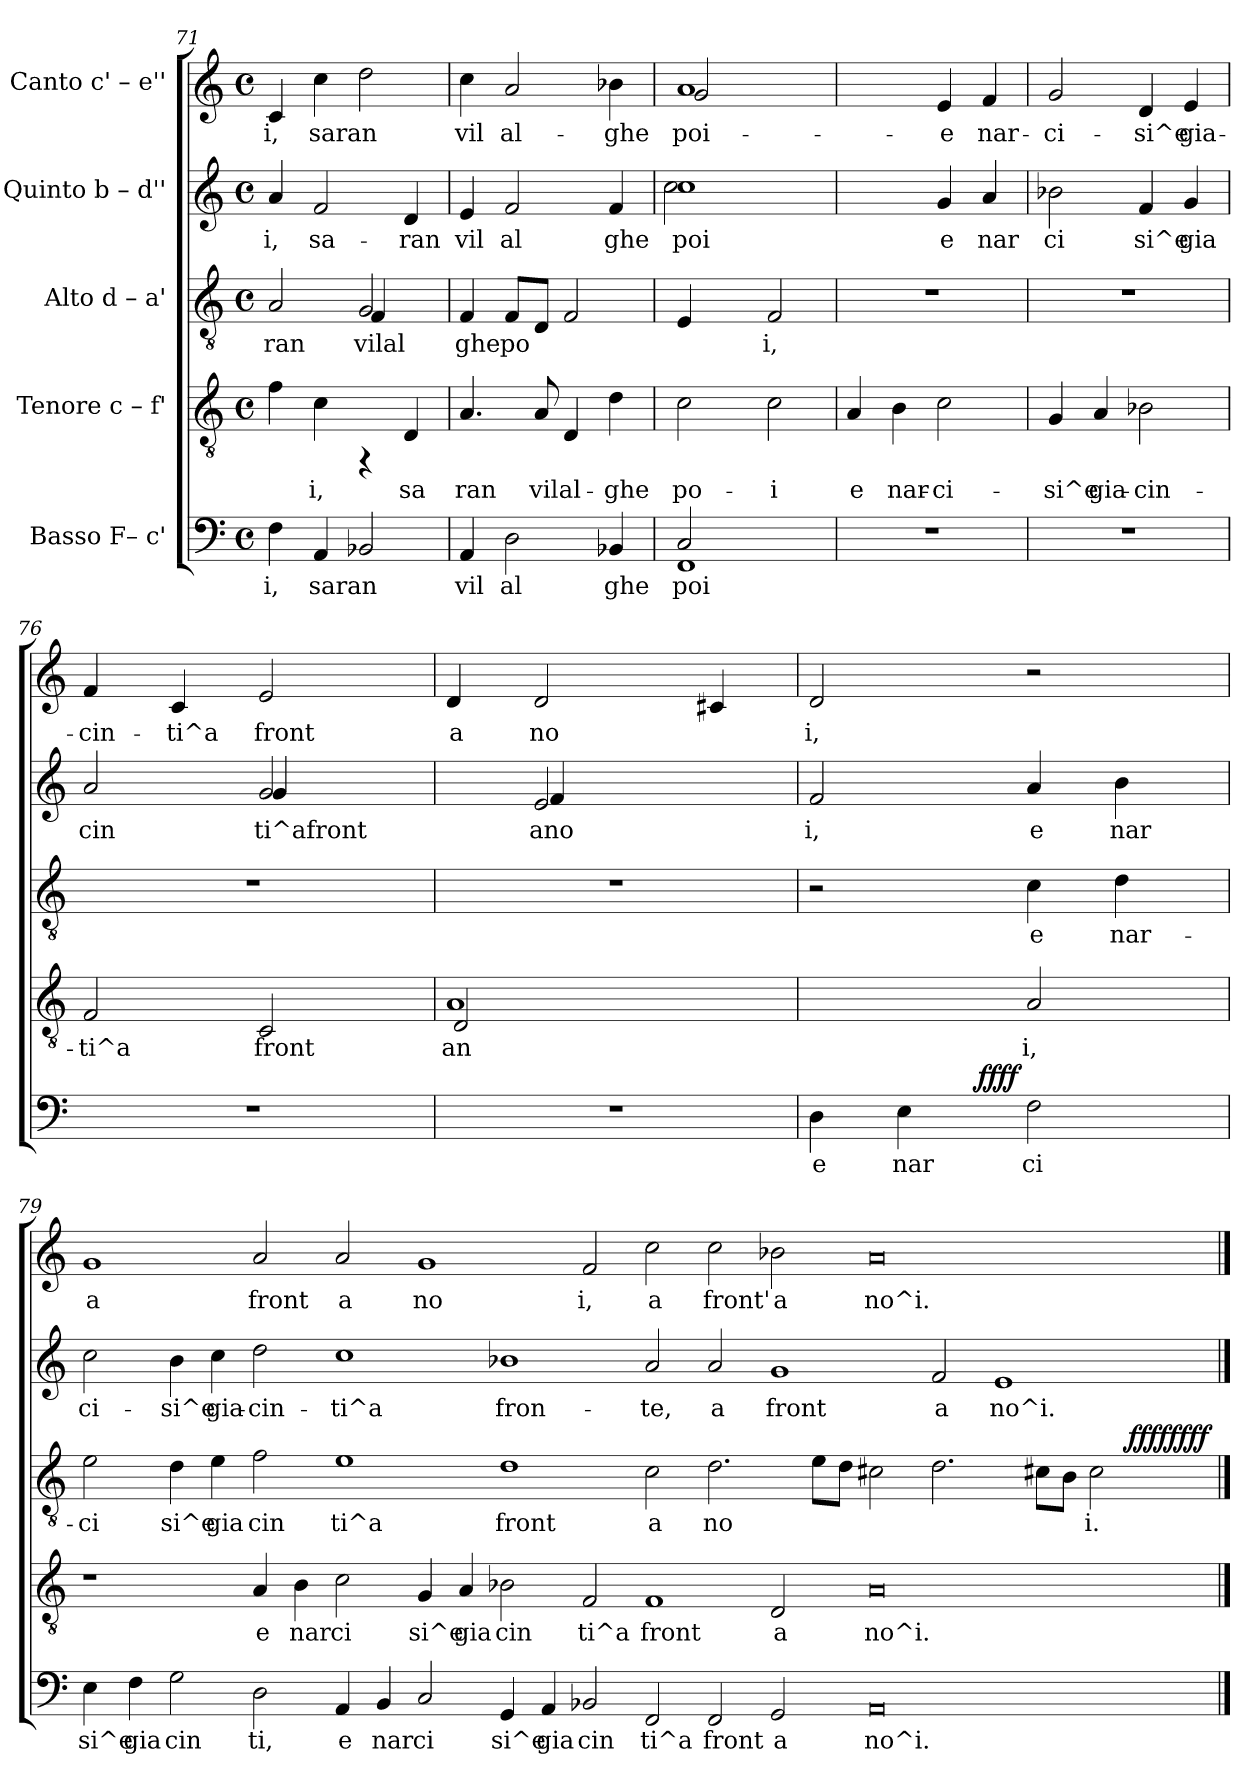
**kern	**text	**dynam	**kern	**text	**kern	**text	**dynam	**kern	**text	**kern	**text
*part5	*part5	*part5	*part4	*part4	*part3	*part3	*part3	*part2	*part2	*part1	*part1
*staff5	*staff5	*staff5	*staff4	*staff4	*staff3	*staff3	*staff3	*staff2	*staff2	*staff1	*staff1
*I"Basso  F– c'	*	*	*I"Tenore  c – f'	*	*I"Alto  d – a'	*	*	*I"Quinto  b – d''	*	*I"Canto  c' – e''	*
*clefF4	*	*	*clefGv2	*	*clefGv2	*	*	*clefG2	*	*clefG2	*
*k[]	*	*	*k[]	*	*k[]	*	*	*k[]	*	*k[]	*
*C:	*	*	*C:	*	*C:	*	*	*C:	*	*C:	*
*M4/4	*	*	*M4/4	*	*M4/4	*	*	*M4/4	*	*M4/4	*
*met(c)	*	*	*met(c)	*	*met(c)	*	*	*met(c)	*	*met(c)	*
=71	=71	=71	=71	=71	=71	=71	=71	=71	=71	=71	=71
!	!LO:LY:b:cj	!	!	!LO:LY:b:rj	!	!LO:LY:b:cj	!	!	!LO:LY:b:rj	!	!LO:LY:b:rj
*	*	*	*	*	*^	*	*	*	*	*	*
4F\	i,	.	4f\	.	2A/	2ryy	ran	.	4a/	-i,	4c/	-i,
!	!LO:LY:b:cj	!	!	!LO:LY:b:rj	!	!	!	!	!	!LO:LY:b:rj	!	!LO:LY:b:rj
4AA/	saran	.	4c\	i,	.	.	.	.	2f/	sa-	4cc\	saran
!	!LO:LY:b:cj	!	!	!	!	!	!LO:LY:b:cj	!	!	!	!	!LO:LY:b:rj
2BB-X/	.	.	4rFF	.	2G/	4F/	vilal	.	.	.	2dd\	.
!	!	!	!	!LO:LY:b:rj	!	!	!	!	!	!LO:LY:b:rj	!	!
.	.	.	4D/	sa	.	4ryy	.	.	4d/	-ran	.	.
!!LO:LB:g=z
=72	=72	=72	=72	=72	=72	=72	=72	=72	=72	=72	=72	=72
!	!LO:LY:b:cj	!	!	!LO:LY:b:rj	!	!	!LO:LY:b:cj	!	!	!LO:LY:b:rj	!	!LO:LY:b:rj
*	*	*	*	*	*v	*v	*	*	*	*	*	*
4AA/	vil	.	4.A/	ran	4F/	ghe	.	4e/	vil	4cc\	vil
!	!LO:LY:b:cj	!	!	!	!	!LO:LY:b:cj	!	!	!LO:LY:b:rj	!	!LO:LY:b:rj
2D\	al	.	.	.	8F/L	po-	.	2f/	al	2a/	al-
!	!	!	!	!LO:LY:b:rj	!	!LO:LY:b:cj	!	!	!	!	!
.	.	.	8A/	vil	8D/J	--	.	.	.	.	.
!	!	!	!	!LO:LY:b:rj	!	!LO:LY:b:cj	!	!	!	!	!
.	.	.	4D/	al-	2F/	--	.	.	.	.	.
!	!LO:LY:b:cj	!	!	!LO:LY:b:rj	!	!	!	!	!LO:LY:b:rj	!	!LO:LY:b:rj
4BB-X/	ghe	.	4d\	-ghe	.	.	.	4f/	ghe	4b-X\	-ghe
=73	=73	=73	=73	=73	=73	=73	=73	=73	=73	=73	=73
*^	*	*	*	*	*	*	*	*	*	*	*
!	!	!LO:LY:b:cj	!	!	!LO:LY:b:rj	!	!LO:LY:b:cj	!	!	!LO:LY:b:rj	!	!LO:LY:b:rj
*	*	*	*	*	*	*	*	*	*^	*	*^	*
1FF	2C/	poi	.	2c\	po-	4E/	--	.	1cc	2cc\	poi	1a	2g/	poi-
.	.	.	.	.	.	4ryy	.	.	.	.	.	.	.	.
!	!	!	!	!	!LO:LY:b:rj	!	!LO:LY:b:cj	!	!	!	!	!	!	!
.	2ryy	.	.	2c\	-i	2F/	-i,	.	.	2ryy	.	.	2ryy	.
=74	=74	=74	=74	=74	=74	=74	=74	=74	=74	=74	=74	=74	=74	=74
!	!	!	!	!	!LO:LY:b:rj	!	!	!	!	!	!	!	!	!
*	*	*	*	*	*	*	*	*	*v	*v	*	*	*	*
*v	*v	*	*	*	*	*	*	*	*	*	*v	*v	*
1r	.	.	4A/	e	1r	.	.	2ryy	.	2ryy	.
!	!	!	!	!LO:LY:b:rj	!	!	!	!	!	!	!
.	.	.	4B\	nar-	.	.	.	.	.	.	.
!	!	!	!	!LO:LY:b:rj	!	!	!	!	!LO:LY:b:rj	!	!LO:LY:b:rj
.	.	.	2c\	-ci-	.	.	.	4g/	e	4e/	-e
!	!	!	!	!	!	!	!	!	!LO:LY:b:rj	!	!LO:LY:b:rj
.	.	.	.	.	.	.	.	4a/	nar	4f/	nar-
=75	=75	=75	=75	=75	=75	=75	=75	=75	=75	=75	=75
!	!	!	!	!LO:LY:b:rj	!	!	!	!	!LO:LY:b:rj	!	!LO:LY:b:rj
1r	.	.	4G/	-si^e	1r	.	.	2b-X\	ci	2g/	-ci-
!	!	!	!	!LO:LY:b:rj	!	!	!	!	!	!	!
.	.	.	4A/	gia-	.	.	.	.	.	.	.
!	!	!	!	!LO:LY:b:rj	!	!	!	!	!LO:LY:b:rj	!	!LO:LY:b:rj
.	.	.	2B-X\	-cin-	.	.	.	4f/	si^e	4d/	-si^e
!	!	!	!	!	!	!	!	!	!LO:LY:b:rj	!	!LO:LY:b:rj
.	.	.	.	.	.	.	.	4g/	gia	4e/	gia-
=76	=76	=76	=76	=76	=76	=76	=76	=76	=76	=76	=76
!	!	!	!	!LO:LY:b:rj	!	!	!	!	!LO:LY:b:rj	!	!LO:LY:b:rj
*	*	*	*	*	*	*	*	*^	*	*	*
1r	.	.	2F/	-ti^a	1r	.	.	2a/	2ryy	cin	4f/	-cin-
!	!	!	!	!	!	!	!	!	!	!	!	!LO:LY:b:rj
.	.	.	.	.	.	.	.	.	.	.	4c/	-ti^a
!	!	!	!	!LO:LY:b:rj	!	!	!	!	!	!LO:LY:b:rj	!	!LO:LY:b:rj
.	.	.	2C/	front	.	.	.	2g/	4g/	ti^afront	2e/	front
.	.	.	.	.	.	.	.	.	4ryy	.	.	.
=77	=77	=77	=77	=77	=77	=77	=77	=77	=77	=77	=77	=77
*	*	*	*^	*	*	*	*	*	*	*	*	*
!	!	!	!	!	!LO:LY:b:rj	!	!	!	!	!	!	!	!LO:LY:b:rj
1r	.	.	1A	2D/	an	1r	.	.	4ryy	4ryy	.	4d/	a
!	!	!	!	!	!	!	!	!	!	!	!LO:LY:b:rj	!	!LO:LY:b:rj
.	.	.	.	.	.	.	.	.	2e/	4f/	ano	2d/	no-
.	.	.	.	2ryy	.	.	.	.	.	4ryy	.	.	.
!	!	!	!	!	!	!	!	!	!	!	!	!	!LO:LY:b:rj
.	.	.	.	.	.	.	.	.	4ryy	4ryy	.	4c#X/	--
*	*	*	*v	*v	*	*	*	*	*	*	*	*	*
=78	=78	=78	=78	=78	=78	=78	=78	=78	=78	=78	=78	=78
!	!LO:LY:b:cj	!	!	!	!	!	!	!	!	!LO:LY:b:rj	!	!LO:LY:b:rj
*^	*	*	*	*	*	*	*	*v	*v	*	*	*
4D\	4ryy	e	.	2ryy	.	2r	.	.	2f/	i,	2d/	-i,
!	!	!LO:LY:b:cj	!	!	!	!	!	!	!	!	!	!
4E\	8ryy	nar	.	.	.	.	.	.	.	.	.	.
.	32ryy	.	.	.	.	.	.	.	.	.	.	.
!	!	!	!LO:DY:b	!	!	!	!	!	!	!	!	!
.	2ryy	.	ffff	.	.	.	.	.	.	.	.	.
!	!	!LO:LY:b:cj	!	!	!LO:LY:b:rj	!	!LO:LY:b:cj	!	!	!LO:LY:b:rj	!	!
2F\	.	ci	.	2A/	i,	4c\	e	.	4a/	e	2r	.
!	!	!	!	!	!	!	!LO:LY:b:cj	!	!	!LO:LY:b:rj	!	!
.	.	.	.	.	.	4d\	nar-	.	4b\	nar	.	.
.	16.ryy	.	.	.	.	.	.	.	.	.	.	.
!!LO:PB:g=z
=79	=79	=79	=79	=79	=79	=79	=79	=79	=79	=79	=79	=79
!	!	!LO:LY:b:cj	!	!	!	!	!LO:LY:b:cj	!	!	!LO:LY:b:rj	!	!LO:LY:b:rj
*v	*v	*	*	*	*	*^	*	*	*	*	*	*
4E\	si^e	.	1r	.	2e\	1ryy	-ci	.	2cc\	ci-	1g	a
!	!LO:LY:b:cj	!	!	!	!	!	!	!	!	!	!	!
4F\	gia	.	.	.	.	.	.	.	.	.	.	.
!	!LO:LY:b:cj	!	!	!	!	!	!LO:LY:b:cj	!	!	!LO:LY:b:rj	!	!
2G\	cin	.	.	.	4d\	.	si^e	.	4b\	-si^e	.	.
!	!	!	!	!	!	!	!LO:LY:b:cj	!	!	!LO:LY:b:rj	!	!
.	.	.	.	.	4e\	.	gia	.	4cc\	gia-	.	.
!	!LO:LY:b:cj	!	!	!LO:LY:b:rj	!	!	!LO:LY:b:cj	!	!	!LO:LY:b:rj	!	!LO:LY:b:rj
2D\	ti,	.	4A/	e	2f\	1ryy	cin	.	2dd\	-cin-	2a/	front
!	!	!	!	!LO:LY:b:rj	!	!	!	!	!	!	!	!
.	.	.	4B\	nar	.	.	.	.	.	.	.	.
!	!LO:LY:b:cj	!	!	!LO:LY:b:rj	!	!	!LO:LY:b:cj	!	!	!LO:LY:b:rj	!	!LO:LY:b:rj
4AA/	e	.	2c\	ci	1e	.	ti^a	.	1cc	-ti^a	2a/	a
!	!LO:LY:b:cj	!	!	!	!	!	!	!	!	!	!	!
4BB/	nar	.	.	.	.	.	.	.	.	.	.	.
!	!LO:LY:b:cj	!	!	!LO:LY:b:rj	!	!	!	!	!	!	!	!LO:LY:b:rj
2C/	ci	.	4G/	si^e	.	1ryy	.	.	.	.	1g	no
!	!	!	!	!LO:LY:b:rj	!	!	!	!	!	!	!	!
.	.	.	4A/	gia	.	.	.	.	.	.	.	.
!	!LO:LY:b:cj	!	!	!LO:LY:b:rj	!	!	!LO:LY:b:cj	!	!	!LO:LY:b:rj	!	!
4GG/	si^e	.	2B-X\	cin	1d	.	front	.	1b-X	fron-	.	.
!	!LO:LY:b:cj	!	!	!	!	!	!	!	!	!	!	!
4AA/	gia	.	.	.	.	.	.	.	.	.	.	.
!	!LO:LY:b:cj	!	!	!LO:LY:b:rj	!	!	!	!	!	!	!	!LO:LY:b:rj
2BB-X/	cin	.	2F/	ti^a	.	1ryy	.	.	.	.	2f/	i,
!	!LO:LY:b:cj	!	!	!LO:LY:b:rj	!	!	!LO:LY:b:cj	!	!	!LO:LY:b:rj	!	!LO:LY:b:rj
2FF/	ti^a	.	1F	front	2c\	.	a	.	2a/	-te,	2cc\	a
!	!LO:LY:b:cj	!	!	!	!	!	!LO:LY:b:cj	!	!	!LO:LY:b:rj	!	!LO:LY:b:rj
2FF/	front	.	.	.	2.d\	1ryy	no	.	2a/	a	2cc\	front'
!	!LO:LY:b:cj	!	!	!LO:LY:b:rj	!	!	!	!	!	!LO:LY:b:rj	!	!LO:LY:b:rj
2GG/	a	.	2D/	a	.	.	.	.	1g	front	2b-X\	a
!	!	!	!	!	!	!	!LO:LY:b:cj	!	!	!	!	!
.	.	.	.	.	8e\L	.	.	.	.	.	.	.
!	!	!	!	!	!	!	!LO:LY:b:cj	!	!	!	!	!
.	.	.	.	.	8d\J	.	.	.	.	.	.	.
!	!LO:LY:b:cj	!	!	!LO:LY:b:rj	!	!	!LO:LY:b:cj	!	!	!	!	!LO:LY:b:rj
0AA	no^i.	.	0A	no^i.	2c#X\	1ryy	.	.	.	.	0a	no^i.
!	!	!	!	!	!	!	!LO:LY:b:cj	!	!	!LO:LY:b:rj	!	!
.	.	.	.	.	2.d\	.	.	.	2f/	a	.	.
!	!	!	!	!	!	!	!	!	!	!LO:LY:b:rj	!	!
.	.	.	.	.	.	2ryy	.	.	1e	no^i.-	.	.
!	!	!	!	!	!	!	!LO:LY:b:cj	!	!	!	!	!
.	.	.	.	.	8c#X\L	.	.	.	.	.	.	.
!	!	!	!	!	!	!	!LO:LY:b:cj	!	!	!	!	!
.	.	.	.	.	8B\J	.	.	.	.	.	.	.
!	!	!	!	!	!	!	!LO:LY:b:cj	!	!	!	!	!
.	.	.	.	.	2c#\	8...ryy	i.	.	.	.	.	.
!	!	!	!	!	!	!	!	!LO:DY:a	!	!	!	!
!	!	!	!	!	!	!	!	!LO:DY:n=1:b	!	!	!	!
.	.	.	.	.	.	4ryy	.	ffff ffff	.	.	.	.
.	.	.	.	.	.	64ryy	.	.	.	.	.	.
*	*	*	*	*	*v	*v	*	*	*	*	*	*
==	==	==	==	==	==	==	==	==	==	==	==
*-	*-	*-	*-	*-	*-	*-	*-	*-	*-	*-	*-
